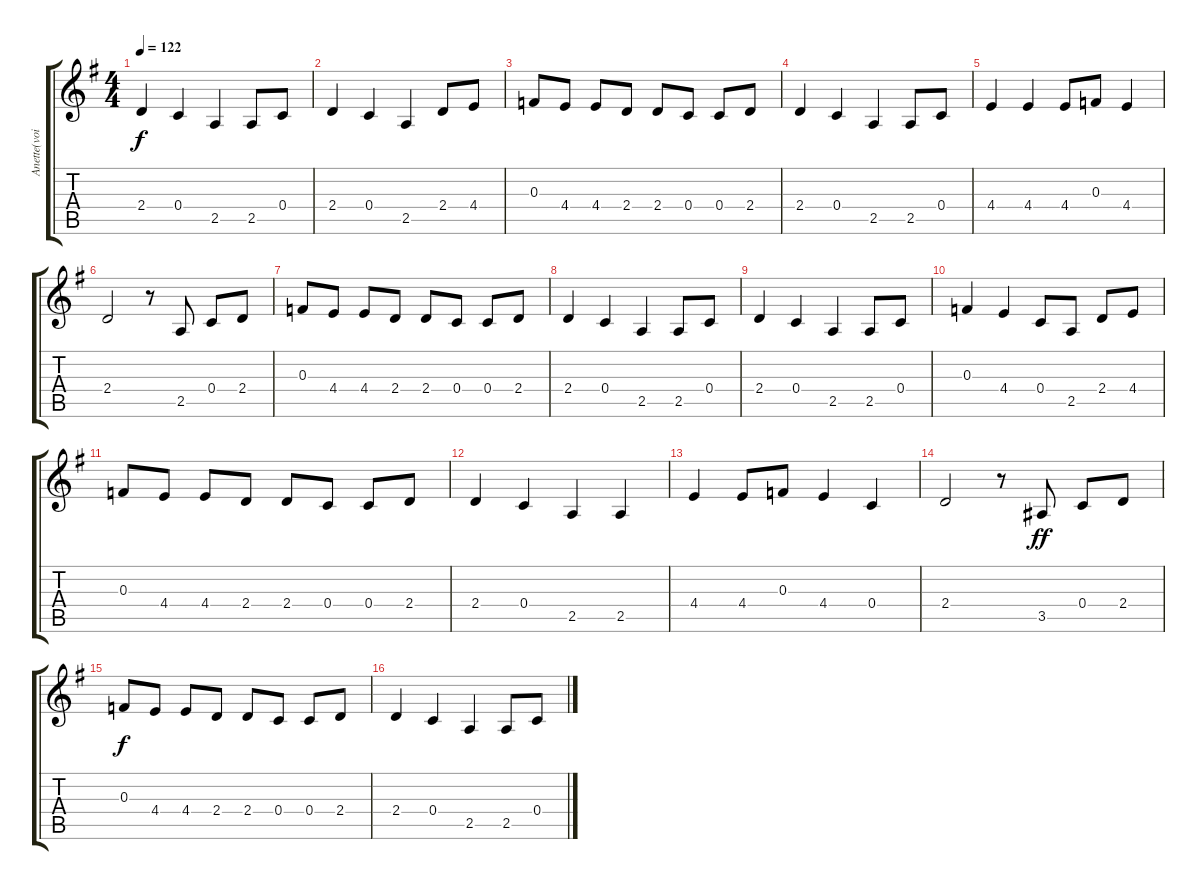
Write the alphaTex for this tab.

\track ("Anette(voice)" "Anette(voi") {instrument flute}
\staff {score tabs}
\tuning (D5 A4 F4 C4 G3 D3) {hide}
\ts (4 4)
\tempo 122
\clef g2
\ks g
2.4.4{dy f} 0.4.4 2.5.4 2.5.8 0.4.8 |
2.4.4 0.4.4 2.5.4 2.4.8 4.4.8 |
0.3.8 4.4.8 4.4.8 2.4.8 2.4.8 0.4.8 0.4.8 2.4.8 |
2.4.4 0.4.4 2.5.4 2.5.8 0.4.8 |
4.4.4 4.4.4 4.4.8 0.3.8 4.4.4 |
2.4.2 r.8 2.5.8 0.4.8 2.4.8 |
0.3.8 4.4.8 4.4.8 2.4.8 2.4.8 0.4.8 0.4.8 2.4.8 |
2.4.4 0.4.4 2.5.4 2.5.8 0.4.8 |
2.4.4 0.4.4 2.5.4 2.5.8 0.4.8 |
0.3.4 4.4.4 0.4.8 2.5.8 2.4.8 4.4.8 |
0.3.8 4.4.8 4.4.8 2.4.8 2.4.8 0.4.8 0.4.8 2.4.8 |
2.4.4 0.4.4 2.5.4 2.5.4 |
4.4.4 4.4.8 0.3.8 4.4.4 0.4.4 |
2.4.2 r.8 3.5.8{dy ff} 0.4.8 2.4.8 |
0.3.8{dy f} 4.4.8 4.4.8 2.4.8 2.4.8 0.4.8 0.4.8 2.4.8 |
2.4.4 0.4.4 2.5.4 2.5.8 0.4.8
